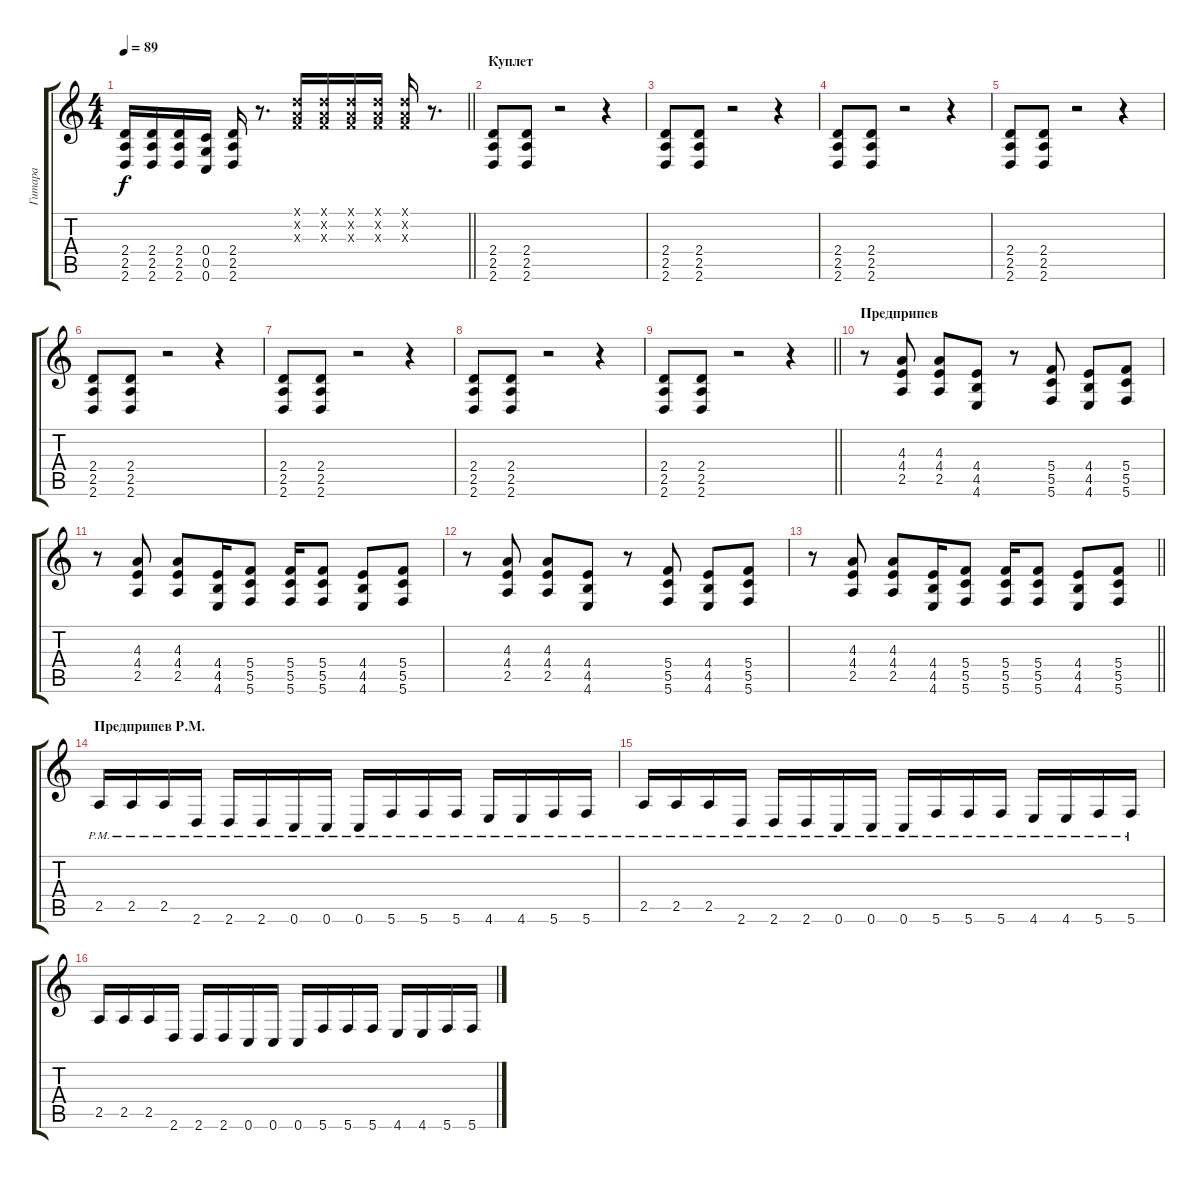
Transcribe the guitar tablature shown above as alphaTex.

\track ("Гитара" "Гитара") {instrument distortionguitar}
\staff {score tabs}
\tuning (D4 A3 F3 C3 G2 C2) {hide}
\ts (4 4)
\tempo 89
\clef g2
\barLineRight lightlight
\ks c
(2.4 2.5 2.6).16{dy f} (2.4 2.5 2.6).16 (2.4 2.5 2.6).16 (0.4 0.5 0.6).16 (2.4 2.5 2.6).16 r.8{d} (0.1{x} 0.2{x} 0.3{x}).16 (0.1{x} 0.2{x} 0.3{x}).16 (0.1{x} 0.2{x} 0.3{x}).16 (0.1{x} 0.2{x} 0.3{x}).16 (0.1{x} 0.2{x} 0.3{x}).16 r.8{d} |
\section ("" "Куплет")
(2.4 2.5 2.6).8 (2.4 2.5 2.6).8 r.2 r.4 |
(2.4 2.5 2.6).8 (2.4 2.5 2.6).8 r.2 r.4 |
(2.4 2.5 2.6).8 (2.4 2.5 2.6).8 r.2 r.4 |
(2.4 2.5 2.6).8 (2.4 2.5 2.6).8 r.2 r.4 |
(2.4 2.5 2.6).8 (2.4 2.5 2.6).8 r.2 r.4 |
(2.4 2.5 2.6).8 (2.4 2.5 2.6).8 r.2 r.4 |
(2.4 2.5 2.6).8 (2.4 2.5 2.6).8 r.2 r.4 |
\barLineRight lightlight
(2.4 2.5 2.6).8 (2.4 2.5 2.6).8 r.2 r.4 |
\section ("" "Предприпев")
r.8 (4.3 4.4 2.5).8 (4.3 4.4 2.5).8 (4.4 4.5 4.6).8 r.8 (5.4 5.5 5.6).8 (4.4 4.5 4.6).8 (5.4 5.5 5.6).8 |
r.8 (4.3 4.4 2.5).8 (4.3 4.4 2.5).8 (4.4 4.5 4.6).16 (5.4 5.5 5.6).8 (5.4 5.5 5.6).16 (5.4 5.5 5.6).8 (4.4 4.5 4.6).8 (5.4 5.5 5.6).8 |
r.8 (4.3 4.4 2.5).8 (4.3 4.4 2.5).8 (4.4 4.5 4.6).8 r.8 (5.4 5.5 5.6).8 (4.4 4.5 4.6).8 (5.4 5.5 5.6).8 |
\barLineRight lightlight
r.8 (4.3 4.4 2.5).8 (4.3 4.4 2.5).8 (4.4 4.5 4.6).16 (5.4 5.5 5.6).8 (5.4 5.5 5.6).16 (5.4 5.5 5.6).8 (4.4 4.5 4.6).8 (5.4 5.5 5.6).8 |
\section ("" "Предприпев Р.М.")
2.5{pm}.16 2.5{pm}.16 2.5{pm}.16 2.6{pm}.16 2.6{pm}.16 2.6{pm}.16 0.6{pm}.16 0.6{pm}.16 0.6{pm}.16 5.6{pm}.16 5.6{pm}.16 5.6{pm}.16 4.6{pm}.16 4.6{pm}.16 5.6{pm}.16 5.6{pm}.16 |
2.5{pm}.16 2.5{pm}.16 2.5{pm}.16 2.6{pm}.16 2.6{pm}.16 2.6{pm}.16 0.6{pm}.16 0.6{pm}.16 0.6{pm}.16 5.6{pm}.16 5.6{pm}.16 5.6{pm}.16 4.6{pm}.16 4.6{pm}.16 5.6{pm}.16 5.6{pm}.16 |
2.5.16 2.5.16 2.5.16 2.6.16 2.6.16 2.6.16 0.6.16 0.6.16 0.6.16 5.6.16 5.6.16 5.6.16 4.6.16 4.6.16 5.6.16 5.6.16
